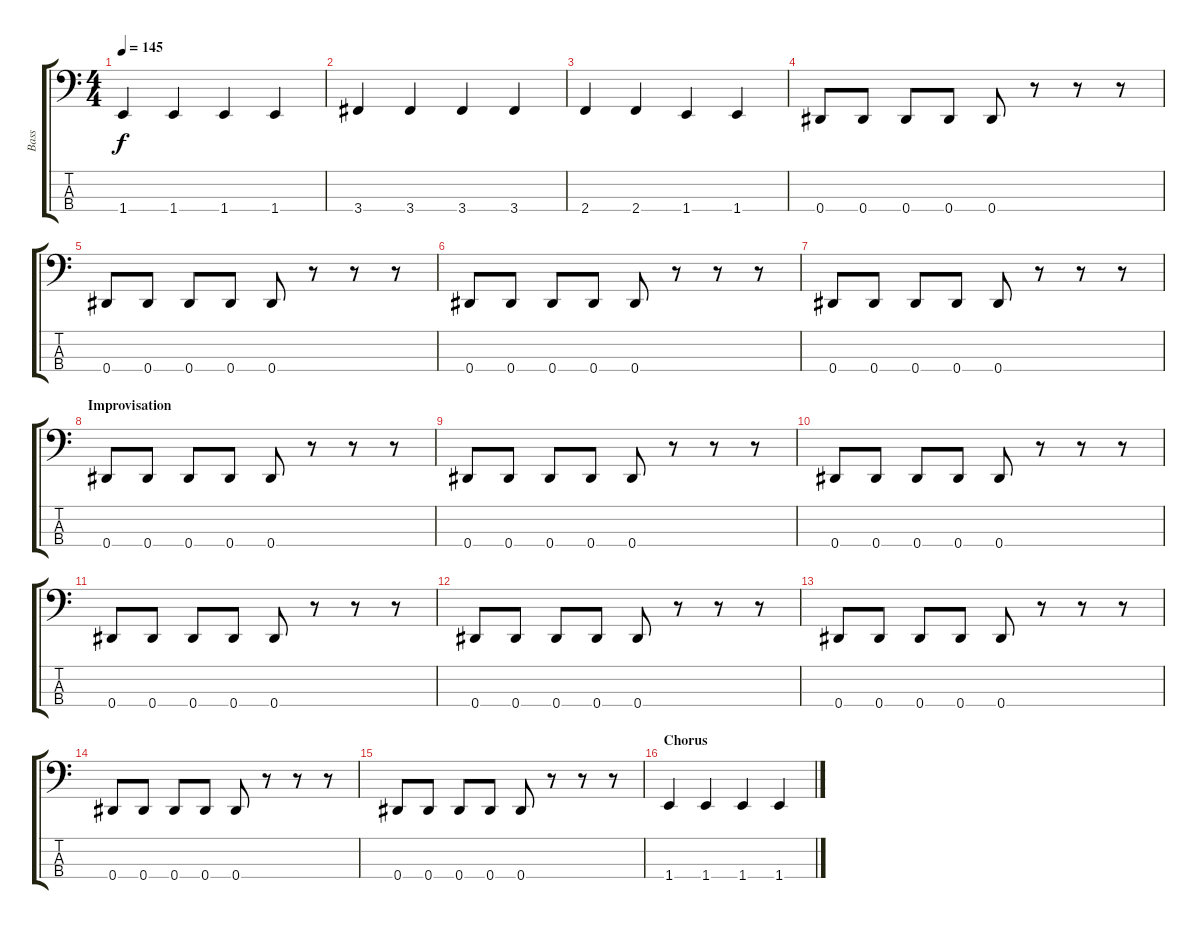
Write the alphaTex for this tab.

\track ("Bass" "Bass") {instrument electricbasspick}
\staff {score tabs}
\tuning (Gb2 Db2 Ab1 Eb1) {hide}
\ts (4 4)
\tempo 145
\clef f4
\ks c
1.4.4{dy f} 1.4.4 1.4.4 1.4.4 |
3.4.4 3.4.4 3.4.4 3.4.4 |
2.4.4 2.4.4 1.4.4 1.4.4 |
0.4.8 0.4.8 0.4.8 0.4.8 0.4.8 r.8 r.8 r.8 |
0.4.8 0.4.8 0.4.8 0.4.8 0.4.8 r.8 r.8 r.8 |
0.4.8 0.4.8 0.4.8 0.4.8 0.4.8 r.8 r.8 r.8 |
0.4.8 0.4.8 0.4.8 0.4.8 0.4.8 r.8 r.8 r.8 |
\section ("" "Improvisation")
0.4.8 0.4.8 0.4.8 0.4.8 0.4.8 r.8 r.8 r.8 |
0.4.8 0.4.8 0.4.8 0.4.8 0.4.8 r.8 r.8 r.8 |
0.4.8 0.4.8 0.4.8 0.4.8 0.4.8 r.8 r.8 r.8 |
0.4.8 0.4.8 0.4.8 0.4.8 0.4.8 r.8 r.8 r.8 |
0.4.8 0.4.8 0.4.8 0.4.8 0.4.8 r.8 r.8 r.8 |
0.4.8 0.4.8 0.4.8 0.4.8 0.4.8 r.8 r.8 r.8 |
0.4.8 0.4.8 0.4.8 0.4.8 0.4.8 r.8 r.8 r.8 |
0.4.8 0.4.8 0.4.8 0.4.8 0.4.8 r.8 r.8 r.8 |
\section ("" "Chorus")
1.4.4 1.4.4 1.4.4 1.4.4
